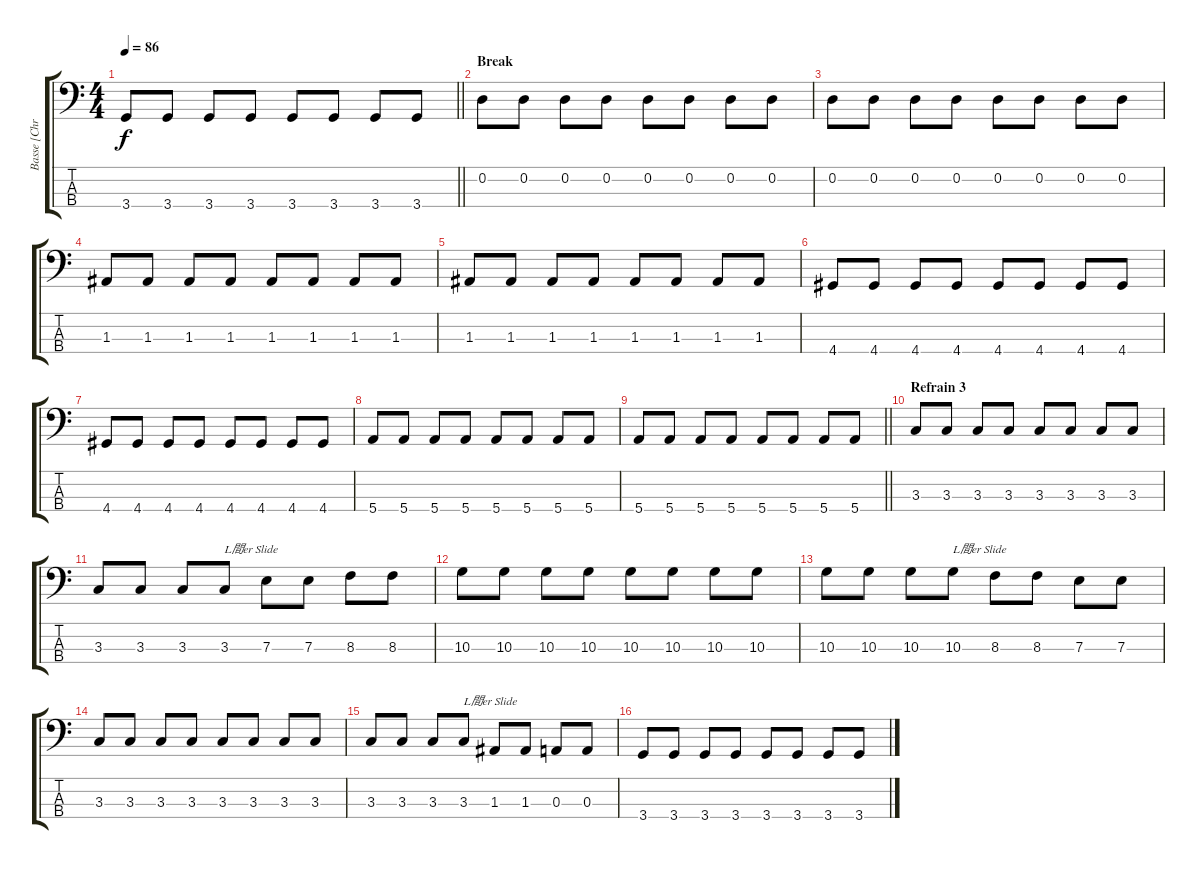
\track ("Basse [Christopher Wolstenholme]" "Basse [Chr") {instrument electricbassfinger}
\staff {score tabs}
\tuning (G2 D2 A1 E1) {hide}
\ts (4 4)
\tempo 86
\clef f4
\barLineRight lightlight
\ks c
3.4.8{dy f} 3.4.8 3.4.8 3.4.8 3.4.8 3.4.8 3.4.8 3.4.8 |
\section ("" "Break")
0.2.8 0.2.8 0.2.8 0.2.8 0.2.8 0.2.8 0.2.8 0.2.8 |
0.2.8 0.2.8 0.2.8 0.2.8 0.2.8 0.2.8 0.2.8 0.2.8 |
1.3.8 1.3.8 1.3.8 1.3.8 1.3.8 1.3.8 1.3.8 1.3.8 |
1.3.8 1.3.8 1.3.8 1.3.8 1.3.8 1.3.8 1.3.8 1.3.8 |
4.4.8 4.4.8 4.4.8 4.4.8 4.4.8 4.4.8 4.4.8 4.4.8 |
4.4.8 4.4.8 4.4.8 4.4.8 4.4.8 4.4.8 4.4.8 4.4.8 |
5.4.8 5.4.8 5.4.8 5.4.8 5.4.8 5.4.8 5.4.8 5.4.8 |
\barLineRight lightlight
5.4.8 5.4.8 5.4.8 5.4.8 5.4.8 5.4.8 5.4.8 5.4.8 |
\section ("" "Refrain 3")
3.3.8 3.3.8 3.3.8 3.3.8 3.3.8 3.3.8 3.3.8 3.3.8 |
3.3.8 3.3.8 3.3.8 3.3.8{txt "L間er Slide"} 7.3.8 7.3.8 8.3.8 8.3.8 |
10.3.8 10.3.8 10.3.8 10.3.8 10.3.8 10.3.8 10.3.8 10.3.8 |
10.3.8 10.3.8 10.3.8 10.3.8{txt "L間er Slide"} 8.3.8 8.3.8 7.3.8 7.3.8 |
3.3.8 3.3.8 3.3.8 3.3.8 3.3.8 3.3.8 3.3.8 3.3.8 |
3.3.8 3.3.8 3.3.8 3.3.8{txt "L間er Slide"} 1.3.8 1.3.8 0.3.8 0.3.8 |
3.4.8 3.4.8 3.4.8 3.4.8 3.4.8 3.4.8 3.4.8 3.4.8
